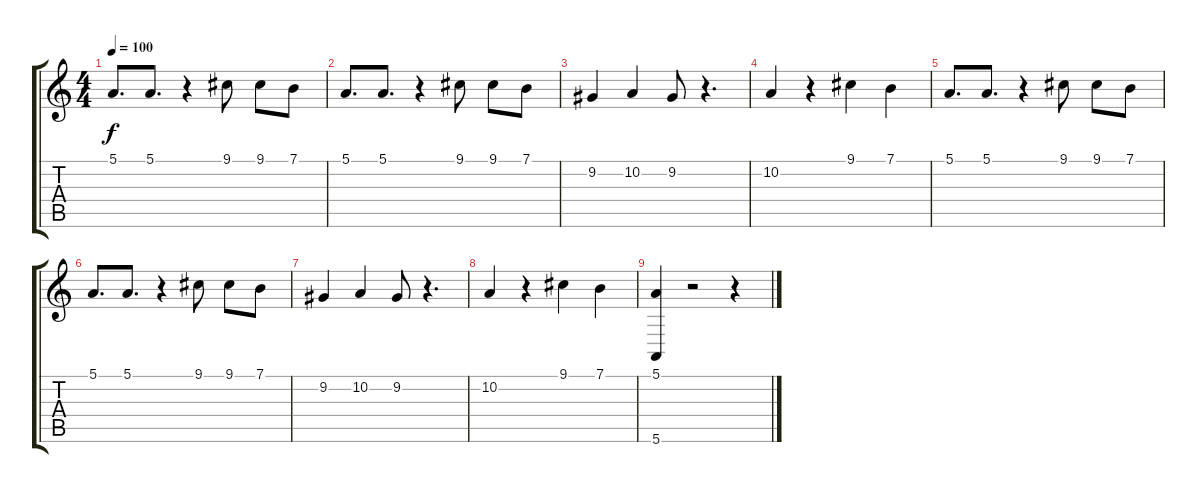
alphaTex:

\track "" {instrument trumpet}
\staff {score tabs}
\tuning (E4 B3 G3 D3 A2 E2) {hide}
\ts (4 4)
\tempo 100
\clef g2
\ks c
5.1.8{d dy f} 5.1.8{d} r.4 9.1.8 9.1.8 7.1.8 |
5.1.8{d} 5.1.8{d} r.4 9.1.8 9.1.8 7.1.8 |
9.2.4 10.2.4 9.2.8 r.4{d} |
10.2.4 r.4 9.1.4 7.1.4 |
5.1.8{d} 5.1.8{d} r.4 9.1.8 9.1.8 7.1.8 |
5.1.8{d} 5.1.8{d} r.4 9.1.8 9.1.8 7.1.8 |
9.2.4 10.2.4 9.2.8 r.4{d} |
10.2.4 r.4 9.1.4 7.1.4 |
(5.1 5.6).4 r.2 r.4
